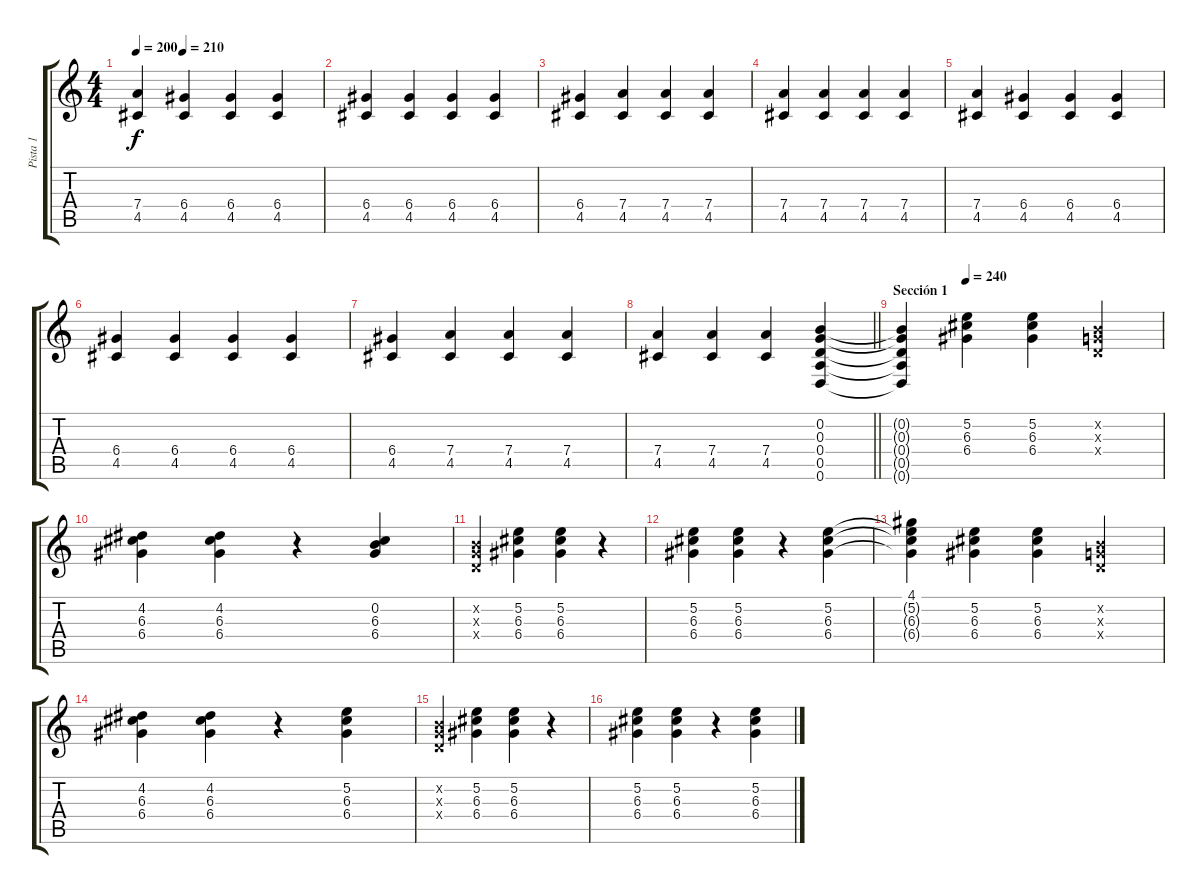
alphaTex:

\track ("Pista 1" "Pista 1") {instrument electricguitarclean}
\staff {score tabs}
\tuning (E4 B3 G3 D3 A2 D2) {hide}
\ts (4 4)
\tempo 200
\tempo (210 0.25)
\clef g2
\ks c
(7.4 4.5).4{dy f} (6.4 4.5).4 (6.4 4.5).4 (6.4 4.5).4 |
(6.4 4.5).4 (6.4 4.5).4 (6.4 4.5).4 (6.4 4.5).4 |
(6.4 4.5).4 (7.4 4.5).4 (7.4 4.5).4 (7.4 4.5).4 |
(7.4 4.5).4 (7.4 4.5).4 (7.4 4.5).4 (7.4 4.5).4 |
(7.4 4.5).4 (6.4 4.5).4 (6.4 4.5).4 (6.4 4.5).4 |
(6.4 4.5).4 (6.4 4.5).4 (6.4 4.5).4 (6.4 4.5).4 |
(6.4 4.5).4 (7.4 4.5).4 (7.4 4.5).4 (7.4 4.5).4 |
\barLineRight lightlight
(7.4 4.5).4 (7.4 4.5).4 (7.4 4.5).4 (0.2 0.3 0.4 0.5 0.6).4{volume 6 instrument electricguitarclean} |
\section ("" "Sección 1")
\tempo (240 0.25)
(0.2{t} 0.3{t} 0.4{t} 0.5{t} 0.6{t}).4 (5.2 6.3 6.4).4 (5.2 6.3 6.4).4 (0.2{x} 0.3{x} 0.4{x}).4 |
(4.2 6.3 6.4).4 (4.2 6.3 6.4).4 r.4 (0.2 6.3 6.4).4 |
(0.2{x} 0.3{x} 0.4{x}).4 (5.2 6.3 6.4).4 (5.2 6.3 6.4).4 r.4 |
(5.2 6.3 6.4).4 (5.2 6.3 6.4).4 r.4 (5.2 6.3 6.4).4 |
(4.1 5.2{t} 6.3{t} 6.4{t}).4 (5.2 6.3 6.4).4 (5.2 6.3 6.4).4 (0.2{x} 0.3{x} 0.4{x}).4 |
(4.2 6.3 6.4).4 (4.2 6.3 6.4).4 r.4 (5.2 6.3 6.4).4 |
(0.2{x} 0.3{x} 0.4{x}).4 (5.2 6.3 6.4).4 (5.2 6.3 6.4).4 r.4 |
(5.2 6.3 6.4).4 (5.2 6.3 6.4).4 r.4 (5.2 6.3 6.4).4
